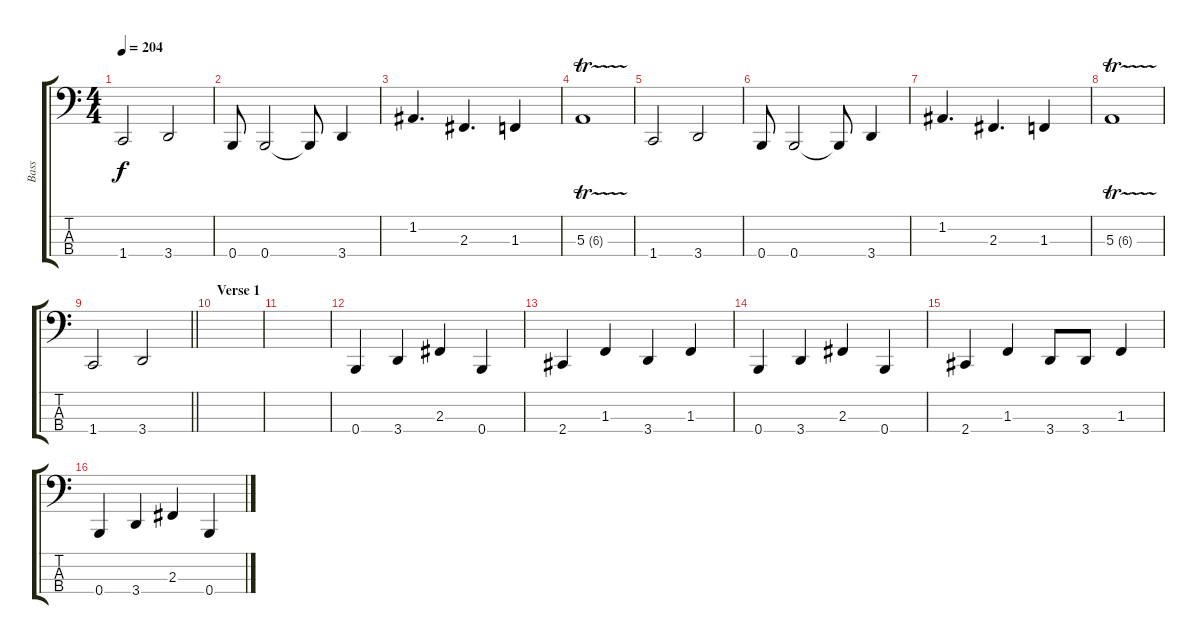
\track ("Bass" "Bass") {instrument electricbassfinger}
\staff {score tabs}
\tuning (D2 A1 E1 B0) {hide}
\ts (4 4)
\tempo 204
\clef f4
\ks c
1.4.2{dy f} 3.4.2 |
0.4.8 0.4.2 0.4{t}.8 3.4.4 |
1.2.4{d} 2.3.4{d} 1.3.4 |
5.3{tr (6 16)}.1 |
1.4.2 3.4.2 |
0.4.8 0.4.2 0.4{t}.8 3.4.4 |
1.2.4{d} 2.3.4{d} 1.3.4 |
5.3{tr (6 16)}.1 |
\barLineRight lightlight
1.4.2 3.4.2 |
\section ("" "Verse 1")
|
|
0.4.4 3.4.4 2.3.4 0.4.4 |
2.4.4 1.3.4 3.4.4 1.3.4 |
0.4.4 3.4.4 2.3.4 0.4.4 |
2.4.4 1.3.4 3.4.8 3.4.8 1.3.4 |
0.4.4 3.4.4 2.3.4 0.4.4
